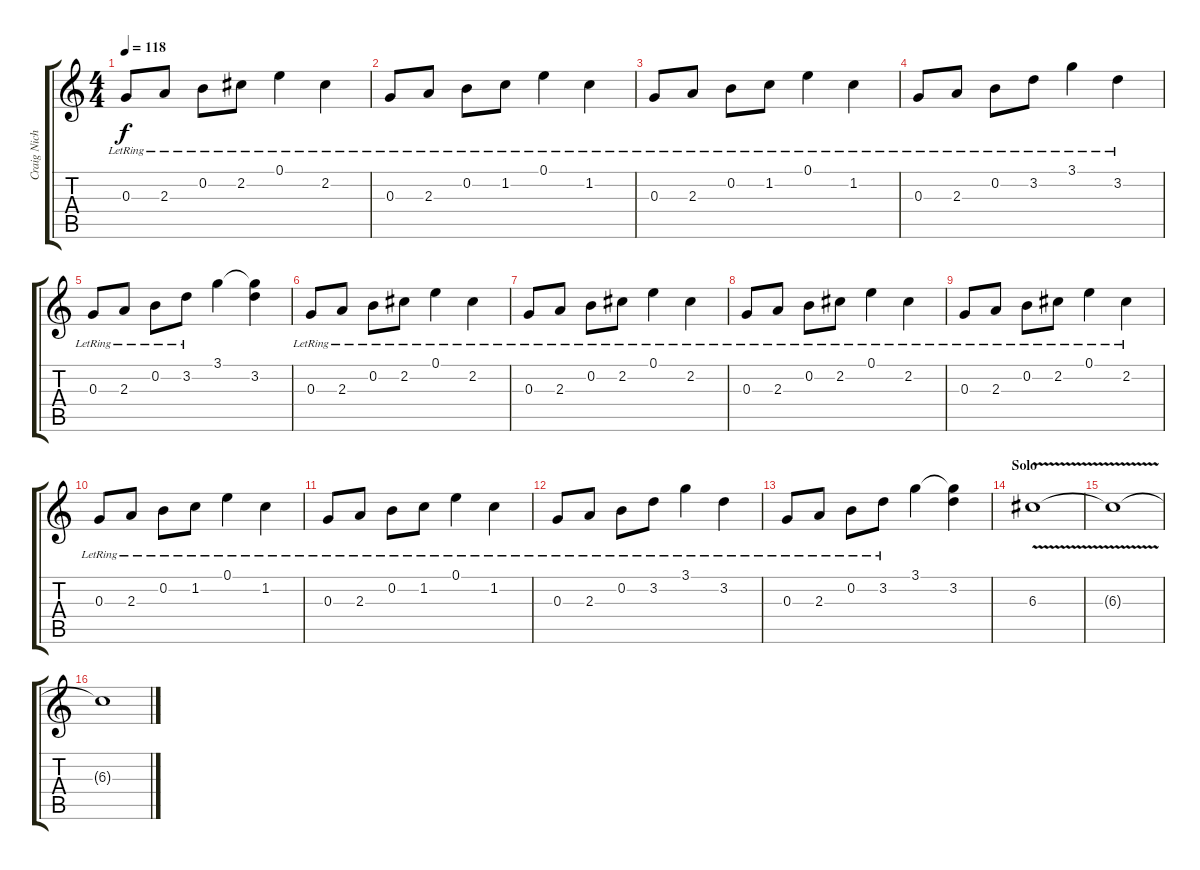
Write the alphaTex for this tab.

\track ("Craig Nicholls" "Craig Nich") {instrument electricguitarclean}
\staff {score tabs}
\tuning (E4 B3 G3 D3 A2 E2) {hide}
\ts (4 4)
\tempo 118
\clef g2
\ks c
0.3{lr}.8{dy f} 2.3{lr}.8 0.2{lr}.8 2.2{lr}.8 0.1{lr}.4 2.2{lr}.4 |
0.3{lr}.8 2.3{lr}.8 0.2{lr}.8 1.2{lr}.8 0.1{lr}.4 1.2{lr}.4 |
0.3{lr}.8 2.3{lr}.8 0.2{lr}.8 1.2{lr}.8 0.1{lr}.4 1.2{lr}.4 |
0.3{lr}.8 2.3{lr}.8 0.2{lr}.8 3.2{lr}.8 3.1{lr}.4 3.2{lr}.4 |
0.3{lr}.8 2.3{lr}.8 0.2{lr}.8 3.2{lr}.8 3.1.4 (3.1{t} 3.2).4 |
0.3{lr}.8{instrument distortionguitar} 2.3{lr}.8 0.2{lr}.8 2.2{lr}.8 0.1{lr}.4 2.2{lr}.4 |
0.3{lr}.8 2.3{lr}.8 0.2{lr}.8 2.2{lr}.8 0.1{lr}.4 2.2{lr}.4 |
0.3{lr}.8 2.3{lr}.8 0.2{lr}.8 2.2{lr}.8 0.1{lr}.4 2.2{lr}.4 |
0.3{lr}.8 2.3{lr}.8 0.2{lr}.8 2.2{lr}.8 0.1{lr}.4 2.2{lr}.4 |
0.3{lr}.8 2.3{lr}.8 0.2{lr}.8 1.2{lr}.8 0.1{lr}.4 1.2{lr}.4 |
0.3{lr}.8 2.3{lr}.8 0.2{lr}.8 1.2{lr}.8 0.1{lr}.4 1.2{lr}.4 |
0.3{lr}.8 2.3{lr}.8 0.2{lr}.8 3.2{lr}.8 3.1{lr}.4 3.2{lr}.4 |
0.3{lr}.8 2.3{lr}.8 0.2{lr}.8 3.2{lr}.8 3.1.4 (3.1{t} 3.2).4 |
\section ("" "Solo")
6.3{v}.1{volume 13 instrument distortionguitar} |
6.3{t}.1{volume 10} |
6.3{t}.1
